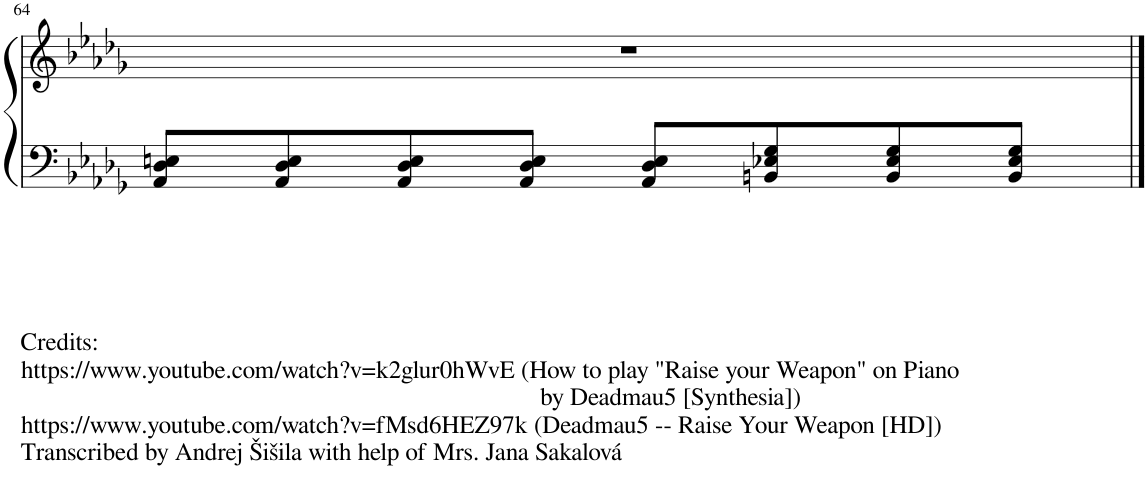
**kern	**kern
*part1	*part1
*staff2	*staff1
*I"Klavír	*
*I'Kl.	*
!!LO:PB:g=z
*clefF4	*clefG2
*k[b-e-a-d-g-]	*k[b-e-a-d-g-]
*M4/4	*M4/4
=64	=64
!LO:TX:b:t=Credits&colon;	!
!LO:TX:b:t=https&colon;//www.youtube.com/watch?v=k2glur0hWvE (How to play "Raise your Weapon" on Piano	!
!LO:TX:b:t=by Deadmau5 [Synthesia])	!
!LO:TX:b:t=https&colon;//www.youtube.com/watch?v=fMsd6HEZ97k (Deadmau5 -- Raise Your Weapon [HD])	!
!LO:TX:b:t=Transcribed by Andrej Šišila with help of Mrs. Jana Sakalová	!
8AA-/ 8D-/ 8En/L	1r
8AA-/ 8D-/ 8E/	.
8AA-/ 8D-/ 8E/	.
8AA-/ 8D-/ 8E/J	.
8AA-/ 8D-/ 8E/L	.
8BBn/ 8E-X/ 8G-/	.
8BB/ 8E-/ 8G-/	.
8BB/ 8E-/ 8G-/J	.
==	==
*-	*-
